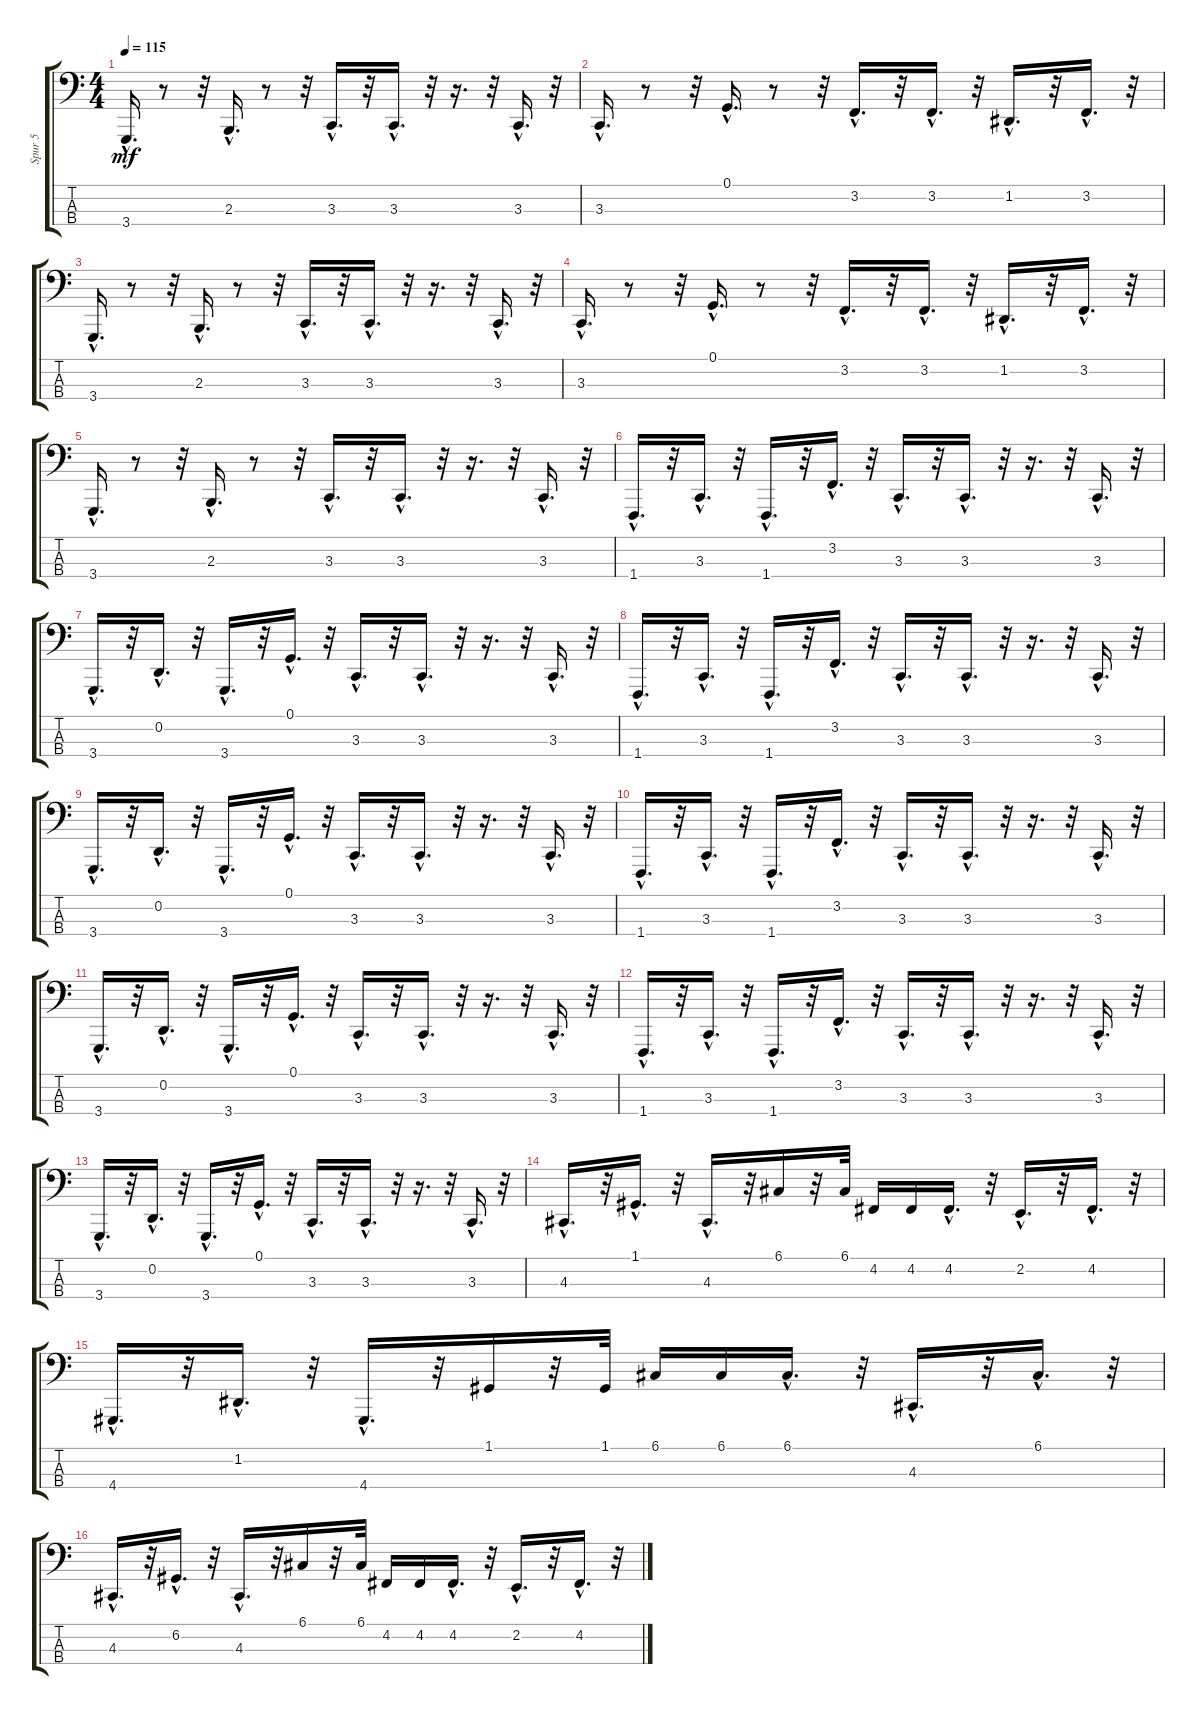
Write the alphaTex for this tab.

\track ("Spur 5" "Spur 5") {instrument acousticgrandpiano}
\staff {score tabs}
\tuning (G2 D2 A1 E1) {hide}
\ts (4 4)
\tempo 115
\clef f4
\ks c
3.4{hac}.16{d dy mf} r.8 r.32 2.3{hac}.16{d} r.8 r.32 3.3{hac}.16{d} r.32 3.3{hac}.16{d} r.32 r.16{d} r.32 3.3{hac}.16{d} r.32 |
3.3{hac}.16{d} r.8 r.32 0.1{hac}.16{d} r.8 r.32 3.2{hac}.16{d} r.32 3.2{hac}.16{d} r.32 1.2{hac}.16{d} r.32 3.2{hac}.16{d} r.32 |
3.4{hac}.16{d} r.8 r.32 2.3{hac}.16{d} r.8 r.32 3.3{hac}.16{d} r.32 3.3{hac}.16{d} r.32 r.16{d} r.32 3.3{hac}.16{d} r.32 |
3.3{hac}.16{d} r.8 r.32 0.1{hac}.16{d} r.8 r.32 3.2{hac}.16{d} r.32 3.2{hac}.16{d} r.32 1.2{hac}.16{d} r.32 3.2{hac}.16{d} r.32 |
3.4{hac}.16{d} r.8 r.32 2.3{hac}.16{d} r.8 r.32 3.3{hac}.16{d} r.32 3.3{hac}.16{d} r.32 r.16{d} r.32 3.3{hac}.16{d} r.32 |
1.4{hac}.16{d} r.32 3.3{hac}.16{d} r.32 1.4{hac}.16{d} r.32 3.2{hac}.16{d} r.32 3.3{hac}.16{d} r.32 3.3{hac}.16{d} r.32 r.16{d} r.32 3.3{hac}.16{d} r.32 |
3.4{hac}.16{d} r.32 0.2{hac}.16{d} r.32 3.4{hac}.16{d} r.32 0.1{hac}.16{d} r.32 3.3{hac}.16{d} r.32 3.3{hac}.16{d} r.32 r.16{d} r.32 3.3{hac}.16{d} r.32 |
1.4{hac}.16{d} r.32 3.3{hac}.16{d} r.32 1.4{hac}.16{d} r.32 3.2{hac}.16{d} r.32 3.3{hac}.16{d} r.32 3.3{hac}.16{d} r.32 r.16{d} r.32 3.3{hac}.16{d} r.32 |
3.4{hac}.16{d} r.32 0.2{hac}.16{d} r.32 3.4{hac}.16{d} r.32 0.1{hac}.16{d} r.32 3.3{hac}.16{d} r.32 3.3{hac}.16{d} r.32 r.16{d} r.32 3.3{hac}.16{d} r.32 |
1.4{hac}.16{d} r.32 3.3{hac}.16{d} r.32 1.4{hac}.16{d} r.32 3.2{hac}.16{d} r.32 3.3{hac}.16{d} r.32 3.3{hac}.16{d} r.32 r.16{d} r.32 3.3{hac}.16{d} r.32 |
3.4{hac}.16{d} r.32 0.2{hac}.16{d} r.32 3.4{hac}.16{d} r.32 0.1{hac}.16{d} r.32 3.3{hac}.16{d} r.32 3.3{hac}.16{d} r.32 r.16{d} r.32 3.3{hac}.16{d} r.32 |
1.4{hac}.16{d} r.32 3.3{hac}.16{d} r.32 1.4{hac}.16{d} r.32 3.2{hac}.16{d} r.32 3.3{hac}.16{d} r.32 3.3{hac}.16{d} r.32 r.16{d} r.32 3.3{hac}.16{d} r.32 |
3.4{hac}.16{d} r.32 0.2{hac}.16{d} r.32 3.4{hac}.16{d} r.32 0.1{hac}.16{d} r.32 3.3{hac}.16{d} r.32 3.3{hac}.16{d} r.32 r.16{d} r.32 3.3{hac}.16{d} r.32 |
4.3{hac}.16{d} r.32 1.1{hac}.16{d} r.32 4.3{hac}.16{d} r.32 6.1.16 r.32 6.1.32 4.2.16 4.2.16 4.2{hac}.16{d} r.32 2.2{hac}.16{d} r.32 4.2{hac}.16{d} r.32 |
4.4{hac}.16{d} r.32 1.2{hac}.16{d} r.32 4.4{hac}.16{d} r.32 1.1.16 r.32 1.1.32 6.1.16 6.1.16 6.1{hac}.16{d} r.32 4.3{hac}.16{d} r.32 6.1{hac}.16{d} r.32 |
4.3{hac}.16{d} r.32 6.2{hac}.16{d} r.32 4.3{hac}.16{d} r.32 6.1.16 r.32 6.1.32 4.2.16 4.2.16 4.2{hac}.16{d} r.32 2.2{hac}.16{d} r.32 4.2{hac}.16{d} r.32
